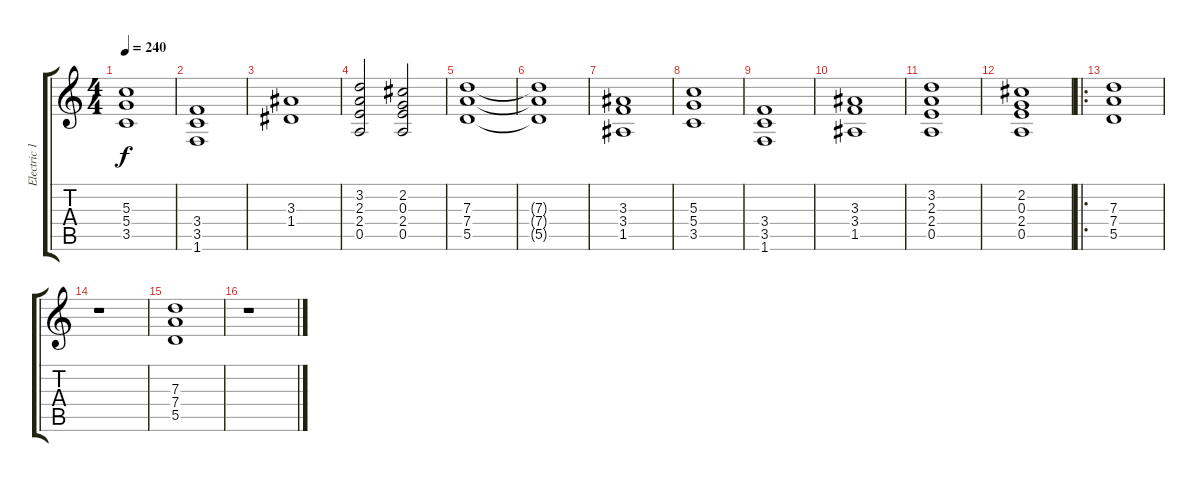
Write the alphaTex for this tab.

\track ("Electric 1" "Electric 1") {instrument overdrivenguitar}
\staff {score tabs}
\tuning (E4 B3 G3 D3 A2 E2) {hide}
\ts (4 4)
\tempo 240
\clef g2
\ks c
(5.3 5.4 3.5).1{dy f} |
(3.4 3.5 1.6).1 |
(3.3 1.4).1 |
(3.2 2.3 2.4 0.5).2 (2.2 0.3 2.4 0.5).2 |
(7.3 7.4 5.5).1 |
(7.3{t} 7.4{t} 5.5{t}).1 |
(3.3 3.4 1.5).1 |
(5.3 5.4 3.5).1 |
(3.4 3.5 1.6).1 |
(3.3 3.4 1.5).1 |
(3.2 2.3 2.4 0.5).1 |
(2.2 0.3 2.4 0.5).1 |
\ro
(7.3 7.4 5.5).1 |
r.1 |
(7.3 7.4 5.5).1 |
r.1
